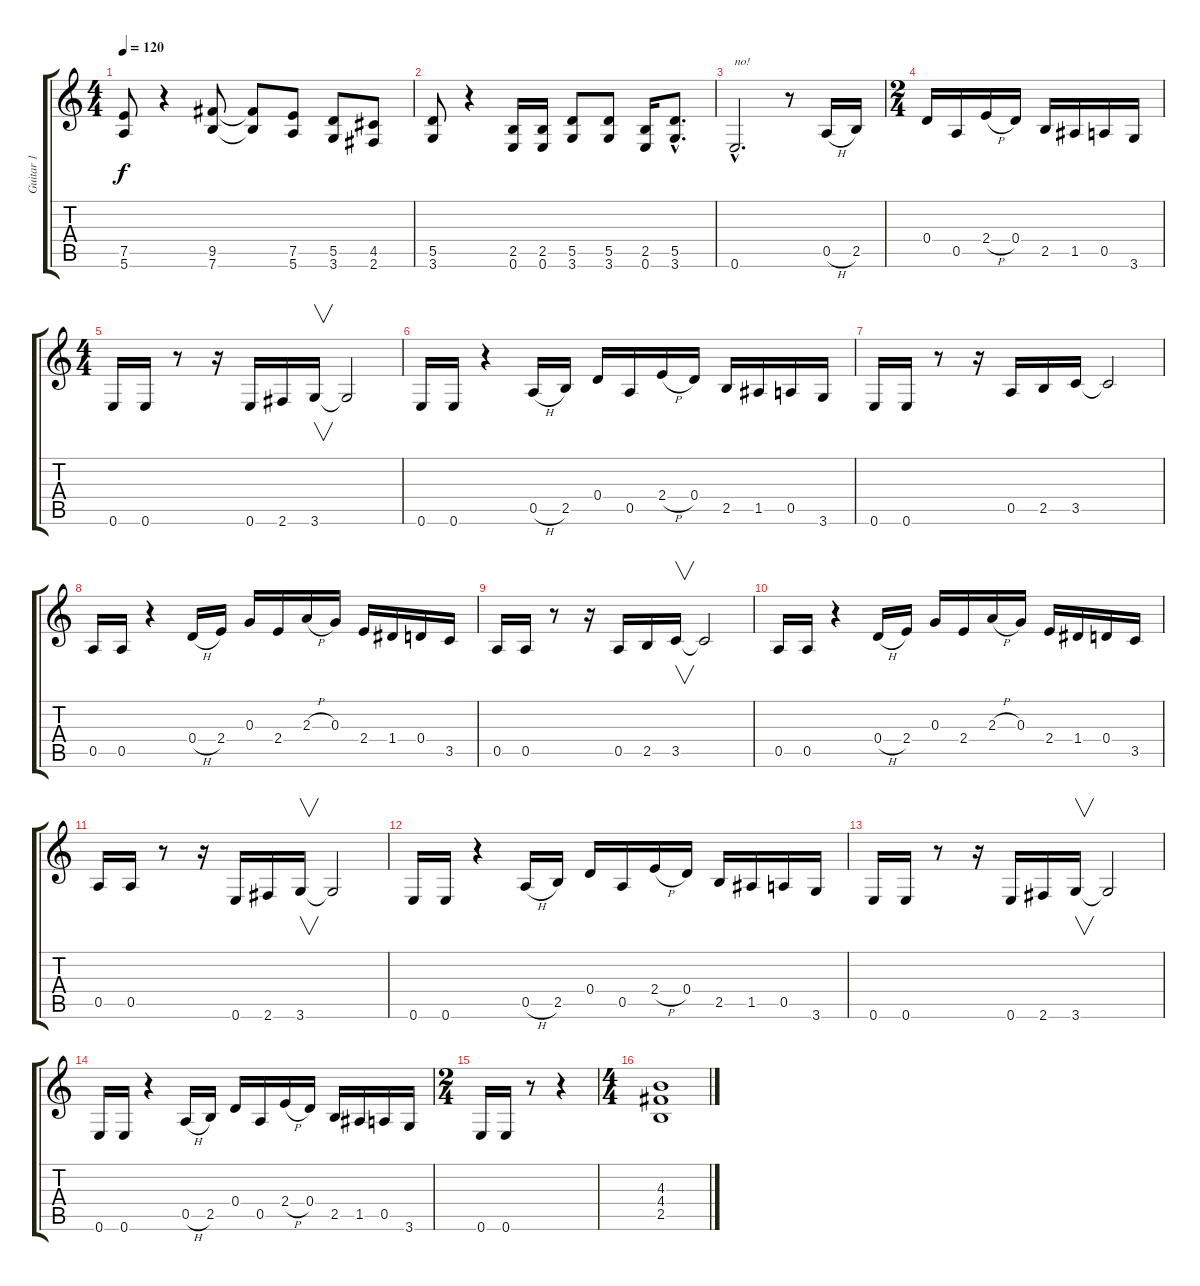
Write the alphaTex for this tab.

\track ("Guitar 1" "Guitar 1") {instrument overdrivenguitar}
\staff {score tabs}
\tuning (E4 B3 G3 D3 A2 E2) {hide}
\ts (4 4)
\tempo 120
\clef g2
\ks c
(7.5 5.6).8{dy f} r.4 (9.5 7.6).8 (9.5{t} 7.6{t}).8 (7.5 5.6).8 (5.5 3.6).8 (4.5 2.6).8 |
(5.5 3.6).8 r.4 (2.5 0.6).16 (2.5 0.6).16 (5.5 3.6).8 (5.5 3.6).8 (2.5 0.6).16 (5.5{hac} 3.6{hac}).8{d} |
0.6{hac}.2{d txt "no!"} r.8 0.5{h}.16 2.5.16 |
\ts (2 4)
0.4.16 0.5.16 2.4{h}.16 0.4.16 2.5.16 1.5.16 0.5.16 3.6.16 |
\ts (4 4)
0.6.16 0.6.16 r.8 r.16 0.6.16 2.6.16 3.6.16{v} 3.6{t}.2 |
0.6.16 0.6.16 r.4 0.5{h}.16 2.5.16 0.4.16 0.5.16 2.4{h}.16 0.4.16 2.5.16 1.5.16 0.5.16 3.6.16 |
0.6.16 0.6.16 r.8 r.16 0.5.16 2.5.16 3.5.16 3.5{t}.2 |
0.5.16 0.5.16 r.4 0.4{h}.16 2.4.16 0.3.16 2.4.16 2.3{h}.16 0.3.16 2.4.16 1.4.16 0.4.16 3.5.16 |
0.5.16 0.5.16 r.8 r.16 0.5.16 2.5.16 3.5.16{v} 3.5{t}.2 |
0.5.16 0.5.16 r.4 0.4{h}.16 2.4.16 0.3.16 2.4.16 2.3{h}.16 0.3.16 2.4.16 1.4.16 0.4.16 3.5.16 |
0.5.16 0.5.16 r.8 r.16 0.6.16 2.6.16 3.6.16{v} 3.6{t}.2 |
0.6.16 0.6.16 r.4 0.5{h}.16 2.5.16 0.4.16 0.5.16 2.4{h}.16 0.4.16 2.5.16 1.5.16 0.5.16 3.6.16 |
0.6.16 0.6.16 r.8 r.16 0.6.16 2.6.16 3.6.16{v} 3.6{t}.2 |
0.6.16 0.6.16 r.4 0.5{h}.16 2.5.16 0.4.16 0.5.16 2.4{h}.16 0.4.16 2.5.16 1.5.16 0.5.16 3.6.16 |
\ts (2 4)
0.6.16 0.6.16 r.8 r.4 |
\ts (4 4)
(4.3 4.4 2.5).1
